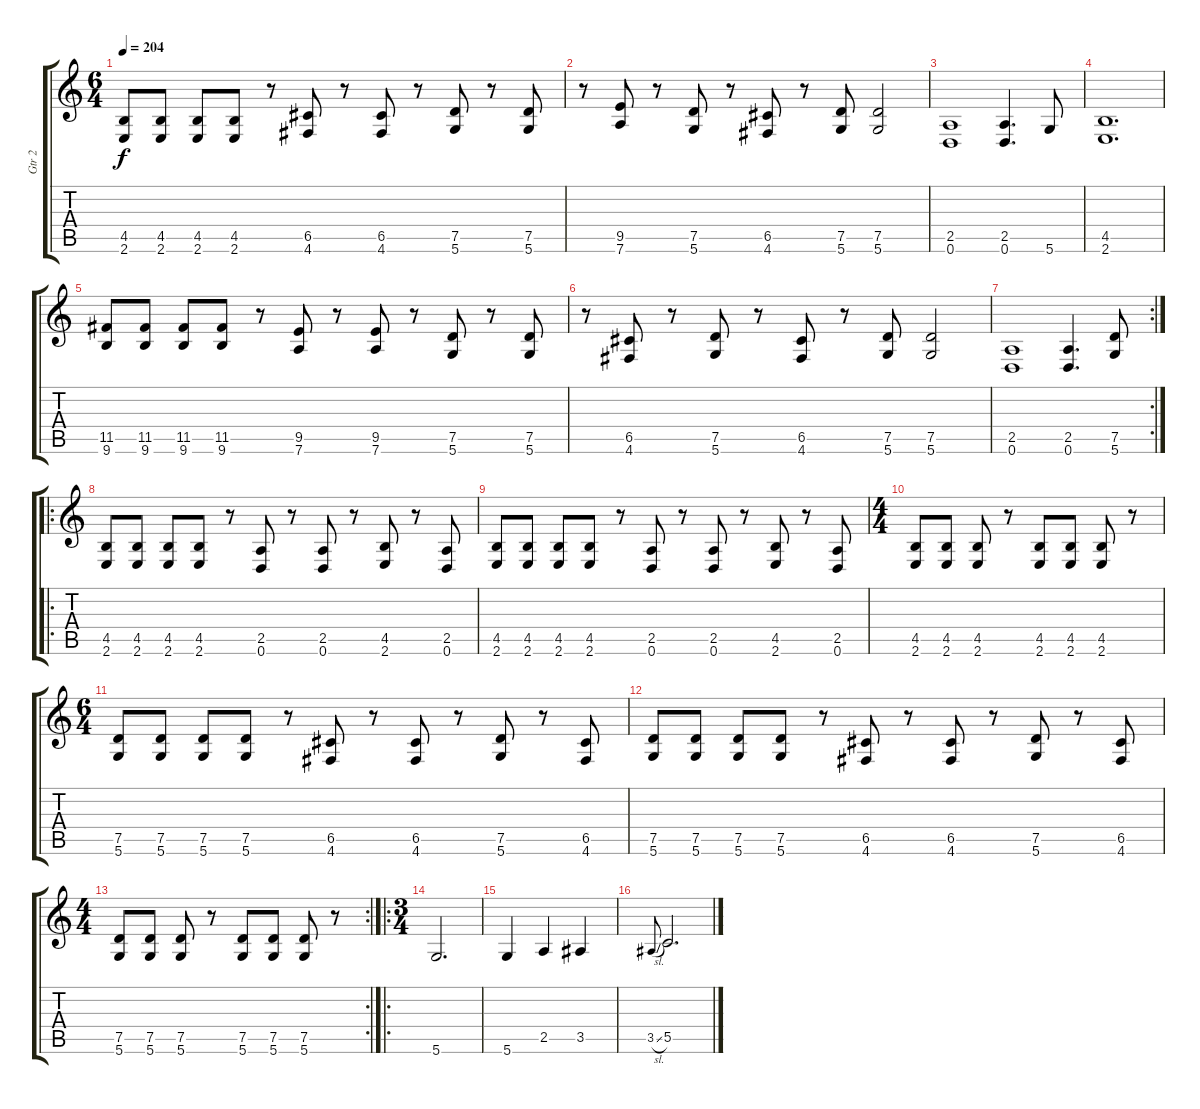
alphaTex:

\track ("Gtr 2" "Gtr 2") {instrument distortionguitar}
\staff {score tabs}
\tuning (D4 A3 F3 C3 G2 D2) {hide}
\ts (6 4)
\tempo 204
\clef g2
\ks c
(4.5 2.6).8{dy f} (4.5 2.6).8 (4.5 2.6).8 (4.5 2.6).8 r.8 (6.5 4.6).8 r.8 (6.5 4.6).8 r.8 (7.5 5.6).8 r.8 (7.5 5.6).8 |
r.8 (9.5 7.6).8 r.8 (7.5 5.6).8 r.8 (6.5 4.6).8 r.8 (7.5 5.6).8 (7.5 5.6).2 |
(2.5 0.6).1 (2.5 0.6).4{d} 5.6.8 |
(4.5 2.6).1{d} |
(11.5 9.6).8 (11.5 9.6).8 (11.5 9.6).8 (11.5 9.6).8 r.8 (9.5 7.6).8 r.8 (9.5 7.6).8 r.8 (7.5 5.6).8 r.8 (7.5 5.6).8 |
r.8 (6.5 4.6).8 r.8 (7.5 5.6).8 r.8 (6.5 4.6).8 r.8 (7.5 5.6).8 (7.5 5.6).2 |
\rc 2
(2.5 0.6).1 (2.5 0.6).4{d} (7.5 5.6).8 |
\ro
(4.5 2.6).8 (4.5 2.6).8 (4.5 2.6).8 (4.5 2.6).8 r.8 (2.5 0.6).8 r.8 (2.5 0.6).8 r.8 (4.5 2.6).8 r.8 (2.5 0.6).8 |
(4.5 2.6).8 (4.5 2.6).8 (4.5 2.6).8 (4.5 2.6).8 r.8 (2.5 0.6).8 r.8 (2.5 0.6).8 r.8 (4.5 2.6).8 r.8 (2.5 0.6).8 |
\ts (4 4)
(4.5 2.6).8 (4.5 2.6).8 (4.5 2.6).8 r.8 (4.5 2.6).8 (4.5 2.6).8 (4.5 2.6).8 r.8 |
\ts (6 4)
(7.5 5.6).8 (7.5 5.6).8 (7.5 5.6).8 (7.5 5.6).8 r.8 (6.5 4.6).8 r.8 (6.5 4.6).8 r.8 (7.5 5.6).8 r.8 (6.5 4.6).8 |
(7.5 5.6).8 (7.5 5.6).8 (7.5 5.6).8 (7.5 5.6).8 r.8 (6.5 4.6).8 r.8 (6.5 4.6).8 r.8 (7.5 5.6).8 r.8 (6.5 4.6).8 |
\rc 2
\ts (4 4)
(7.5 5.6).8 (7.5 5.6).8 (7.5 5.6).8 r.8 (7.5 5.6).8 (7.5 5.6).8 (7.5 5.6).8 r.8 |
\ro
\ts (3 4)
5.6.2{d} |
5.6.4 2.5.4 3.5.4 |
3.5{sl}.8{gr onbeat} 5.5.2{d}
